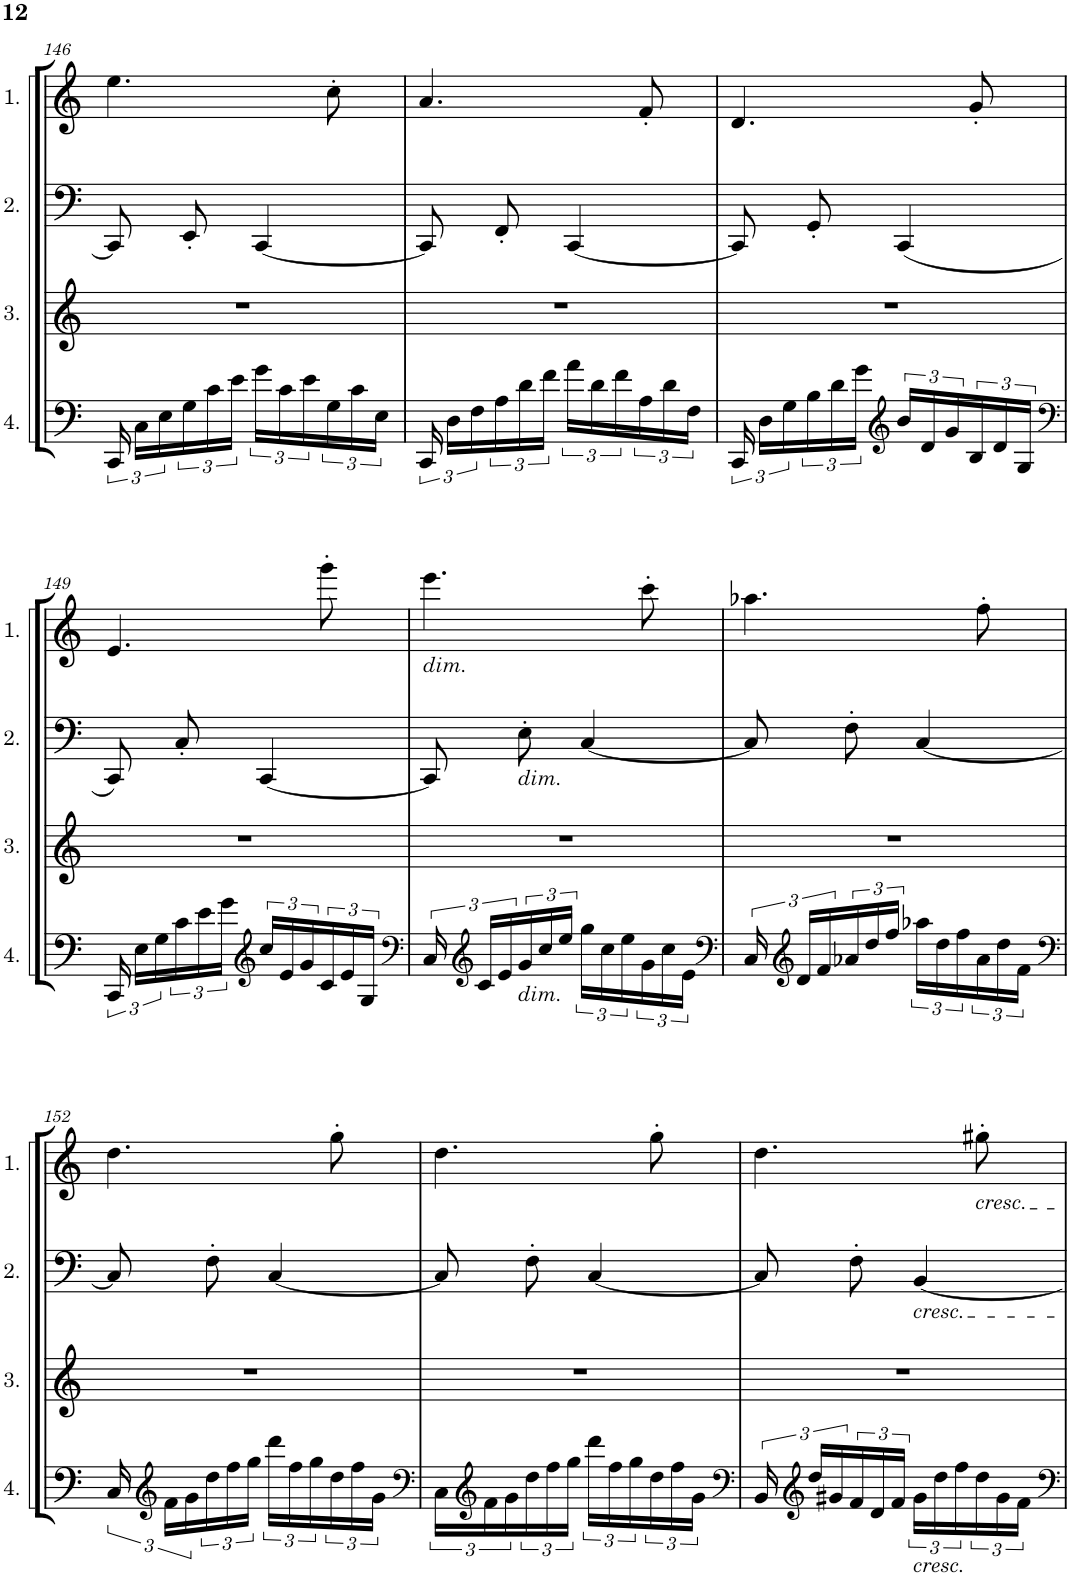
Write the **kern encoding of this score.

**kern	**kern	**kern	**kern
*part4	*part3	*part2	*part1
*staff4	*staff3	*staff2	*staff1
*I"Cello 4	*I"Cello 3	*I"Cello 2	*I"Cello 1
!!LO:PB:g=z
*clefF4	*clefG2	*clefF4	*clefG2
*k[]	*k[]	*k[]	*k[]
*M2/4	*M2/4	*M2/4	*M2/4
=146	=146	=146	=146
24CC/	2r	8CC/L]	4.ee\
24C\LL	.	.	.
24E\	.	.	.
24G\	.	8EE'/J	.
24c\	.	.	.
24e\JJ	.	.	.
24g\LL	.	[4CC/	.
24c\	.	.	.
24e\	.	.	.
24G\	.	.	8cc'\
24c\	.	.	.
24E\JJ	.	.	.
=147	=147	=147	=147
24CC/	2r	8CC/L]	4.a/
24D\LL	.	.	.
24F\	.	.	.
24A\	.	8FF'/J	.
24d\	.	.	.
24f\JJ	.	.	.
24a\LL	.	[4CC/	.
24d\	.	.	.
24f\	.	.	.
24A\	.	.	8f'/
24d\	.	.	.
24F\JJ	.	.	.
=148	=148	=148	=148
24CC/	2r	8CC/L]	4.d/
24D\LL	.	.	.
24G\	.	.	.
24B\	.	8GG'/J	.
24d\	.	.	.
24g\JJ	.	.	.
*clefG2	*	*	*
24b/LL	.	(4CC/	.
24d/	.	.	.
24g/	.	.	.
24B/	.	.	8g'/
24d/	.	.	.
24G/JJ	.	.	.
!!LO:LB:g=z
=149	=149	=149	=149
*clefF4	*	*	*
24CC/	2r	8CC/L)	4.e/
24E\LL	.	.	.
24G\	.	.	.
24c\	.	8C'/J	.
24e\	.	.	.
24g\JJ	.	.	.
*clefG2	*	*	*
24cc/LL	.	[4CC/	.
24e/	.	.	.
24g/	.	.	.
24c/	.	.	8ggg'\
24e/	.	.	.
24G/JJ	.	.	.
=150	=150	=150	=150
*clefF4	*	*	*
!	!	!	!LO:TX:b:i:t=dim.
24C/	2r	8CC/L]	4.eee\
*clefG2	*	*	*
24c/LL	.	.	.
24e/	.	.	.
!	!	!LO:TX:b:i:t=dim.	!
!LO:TX:b:i:t=dim.	!	!	!
24g/	.	8E'/J	.
24cc/	.	.	.
24ee/JJ	.	.	.
24gg\LL	.	[4C/	.
24cc\	.	.	.
24ee\	.	.	.
24g\	.	.	8ccc'\
24cc\	.	.	.
24e\JJ	.	.	.
=151	=151	=151	=151
*clefF4	*	*	*
24C/	2r	8C\L]	4.aa-X\
*clefG2	*	*	*
24d/LL	.	.	.
24f/	.	.	.
24a-X/	.	8F'\J	.
24dd/	.	.	.
24ff/JJ	.	.	.
24aa-X\LL	.	[4C/	.
24dd\	.	.	.
24ff\	.	.	.
24a-\	.	.	8ff'\
24dd\	.	.	.
24f\JJ	.	.	.
!!LO:LB:g=z
=152	=152	=152	=152
*clefF4	*	*	*
24C/	2r	8C\L]	4.dd\
*clefG2	*	*	*
24f\LL	.	.	.
24g\	.	.	.
24dd\	.	8F'\J	.
24ff\	.	.	.
24gg\JJ	.	.	.
24ddd\LL	.	[4C/	.
24ff\	.	.	.
24gg\	.	.	.
24dd\	.	.	8gg'\
24ff\	.	.	.
24g\JJ	.	.	.
=153	=153	=153	=153
*clefF4	*	*	*
24C\LL	2r	8C\L]	4.dd\
*clefG2	*	*	*
24f\	.	.	.
24g\	.	.	.
24dd\	.	8F'\J	.
24ff\	.	.	.
24gg\JJ	.	.	.
24ddd\LL	.	[4C/	.
24ff\	.	.	.
24gg\	.	.	.
24dd\	.	.	8gg'\
24ff\	.	.	.
24g\JJ	.	.	.
=154	=154	=154	=154
*clefF4	*	*	*
24BB/	2r	8C\L]	4.dd\
*clefG2	*	*	*
24dd/LL	.	.	.
24g#X/	.	.	.
24f/	.	8F'\J	.
24d/	.	.	.
24f/JJ	.	.	.
!	!	!LO:TX:b:i:t=cresc.	!
!LO:TX:b:i:t=cresc.	!	!	!
24g#\LL	.	[4BB/	.
24dd\	.	.	.
24ff\	.	.	.
!	!	!	!LO:TX:b:i:t=cresc.
24dd\	.	.	8gg#X'\
24g#\	.	.	.
24f\JJ	.	.	.
=	=	=	=
*-	*-	*-	*-
